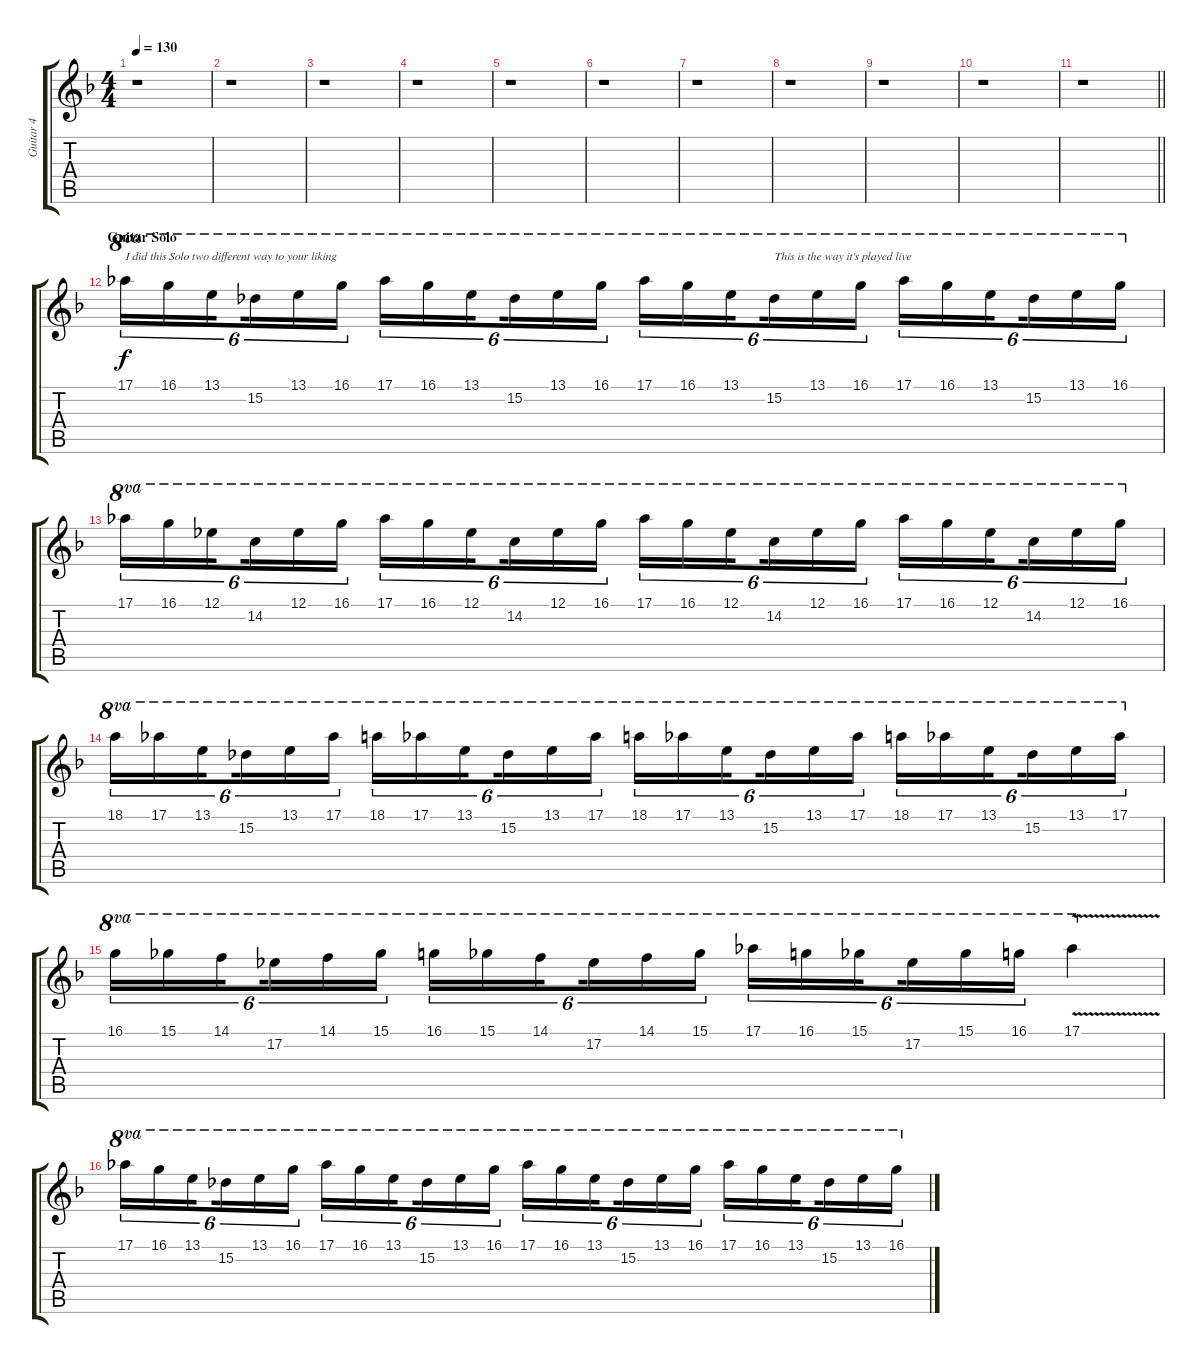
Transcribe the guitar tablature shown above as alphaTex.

\track ("Guitar 4" "Guitar 4") {instrument distortionguitar}
\staff {score tabs}
\tuning (Eb4 Bb3 Gb3 Db3 Ab2 Db2) {hide}
\ts (4 4)
\tempo 130
\clef g2
\ks f
r.1{dy f} |
r.1 |
r.1 |
r.1 |
r.1 |
r.1 |
r.1 |
r.1 |
r.1 |
r.1 |
\barLineRight lightlight
r.1 |
\section ("" "Guitar Solo")
17.1.16{tu (6 4) ot 8va txt "I did this Solo two different way to your liking"} 16.1.16{tu (6 4) ot 8va} 13.1.16{tu (6 4) ot 8va beam splitsecondary} 15.2.16{tu (6 4) ot 8va} 13.1.16{tu (6 4) ot 8va} 16.1.16{tu (6 4) ot 8va} 17.1.16{tu (6 4) ot 8va} 16.1.16{tu (6 4) ot 8va} 13.1.16{tu (6 4) ot 8va beam splitsecondary} 15.2.16{tu (6 4) ot 8va} 13.1.16{tu (6 4) ot 8va} 16.1.16{tu (6 4) ot 8va} 17.1.16{tu (6 4) ot 8va} 16.1.16{tu (6 4) ot 8va} 13.1.16{tu (6 4) ot 8va beam splitsecondary} 15.2.16{tu (6 4) ot 8va txt "This is the way it's played live"} 13.1.16{tu (6 4) ot 8va} 16.1.16{tu (6 4) ot 8va} 17.1.16{tu (6 4) ot 8va} 16.1.16{tu (6 4) ot 8va} 13.1.16{tu (6 4) ot 8va beam splitsecondary} 15.2.16{tu (6 4) ot 8va} 13.1.16{tu (6 4) ot 8va} 16.1.16{tu (6 4) ot 8va} |
17.1.16{tu (6 4) ot 8va} 16.1.16{tu (6 4) ot 8va} 12.1.16{tu (6 4) ot 8va beam splitsecondary} 14.2.16{tu (6 4) ot 8va} 12.1.16{tu (6 4) ot 8va} 16.1.16{tu (6 4) ot 8va} 17.1.16{tu (6 4) ot 8va} 16.1.16{tu (6 4) ot 8va} 12.1.16{tu (6 4) ot 8va beam splitsecondary} 14.2.16{tu (6 4) ot 8va} 12.1.16{tu (6 4) ot 8va} 16.1.16{tu (6 4) ot 8va} 17.1.16{tu (6 4) ot 8va} 16.1.16{tu (6 4) ot 8va} 12.1.16{tu (6 4) ot 8va beam splitsecondary} 14.2.16{tu (6 4) ot 8va} 12.1.16{tu (6 4) ot 8va} 16.1.16{tu (6 4) ot 8va} 17.1.16{tu (6 4) ot 8va} 16.1.16{tu (6 4) ot 8va} 12.1.16{tu (6 4) ot 8va beam splitsecondary} 14.2.16{tu (6 4) ot 8va} 12.1.16{tu (6 4) ot 8va} 16.1.16{tu (6 4) ot 8va} |
18.1.16{tu (6 4) ot 8va} 17.1.16{tu (6 4) ot 8va} 13.1.16{tu (6 4) ot 8va beam splitsecondary} 15.2.16{tu (6 4) ot 8va} 13.1.16{tu (6 4) ot 8va} 17.1.16{tu (6 4) ot 8va} 18.1.16{tu (6 4) ot 8va} 17.1.16{tu (6 4) ot 8va} 13.1.16{tu (6 4) ot 8va beam splitsecondary} 15.2.16{tu (6 4) ot 8va} 13.1.16{tu (6 4) ot 8va} 17.1.16{tu (6 4) ot 8va} 18.1.16{tu (6 4) ot 8va} 17.1.16{tu (6 4) ot 8va} 13.1.16{tu (6 4) ot 8va beam splitsecondary} 15.2.16{tu (6 4) ot 8va} 13.1.16{tu (6 4) ot 8va} 17.1.16{tu (6 4) ot 8va} 18.1.16{tu (6 4) ot 8va} 17.1.16{tu (6 4) ot 8va} 13.1.16{tu (6 4) ot 8va beam splitsecondary} 15.2.16{tu (6 4) ot 8va} 13.1.16{tu (6 4) ot 8va} 17.1.16{tu (6 4) ot 8va} |
16.1.16{tu (6 4) ot 8va} 15.1.16{tu (6 4) ot 8va} 14.1.16{tu (6 4) ot 8va beam splitsecondary} 17.2.16{tu (6 4) ot 8va} 14.1.16{tu (6 4) ot 8va} 15.1.16{tu (6 4) ot 8va} 16.1.16{tu (6 4) ot 8va} 15.1.16{tu (6 4) ot 8va} 14.1.16{tu (6 4) ot 8va beam splitsecondary} 17.2.16{tu (6 4) ot 8va} 14.1.16{tu (6 4) ot 8va} 15.1.16{tu (6 4) ot 8va} 17.1.16{tu (6 4) ot 8va} 16.1.16{tu (6 4) ot 8va} 15.1.16{tu (6 4) ot 8va beam splitsecondary} 17.2.16{tu (6 4) ot 8va} 15.1.16{tu (6 4) ot 8va} 16.1.16{tu (6 4) ot 8va} 17.1{v}.4{ot 8va} |
17.1.16{tu (6 4) ot 8va} 16.1.16{tu (6 4) ot 8va} 13.1.16{tu (6 4) ot 8va beam splitsecondary} 15.2.16{tu (6 4) ot 8va} 13.1.16{tu (6 4) ot 8va} 16.1.16{tu (6 4) ot 8va} 17.1.16{tu (6 4) ot 8va} 16.1.16{tu (6 4) ot 8va} 13.1.16{tu (6 4) ot 8va beam splitsecondary} 15.2.16{tu (6 4) ot 8va} 13.1.16{tu (6 4) ot 8va} 16.1.16{tu (6 4) ot 8va} 17.1.16{tu (6 4) ot 8va} 16.1.16{tu (6 4) ot 8va} 13.1.16{tu (6 4) ot 8va beam splitsecondary} 15.2.16{tu (6 4) ot 8va} 13.1.16{tu (6 4) ot 8va} 16.1.16{tu (6 4) ot 8va} 17.1.16{tu (6 4) ot 8va} 16.1.16{tu (6 4) ot 8va} 13.1.16{tu (6 4) ot 8va beam splitsecondary} 15.2.16{tu (6 4) ot 8va} 13.1.16{tu (6 4) ot 8va} 16.1.16{tu (6 4) ot 8va}
